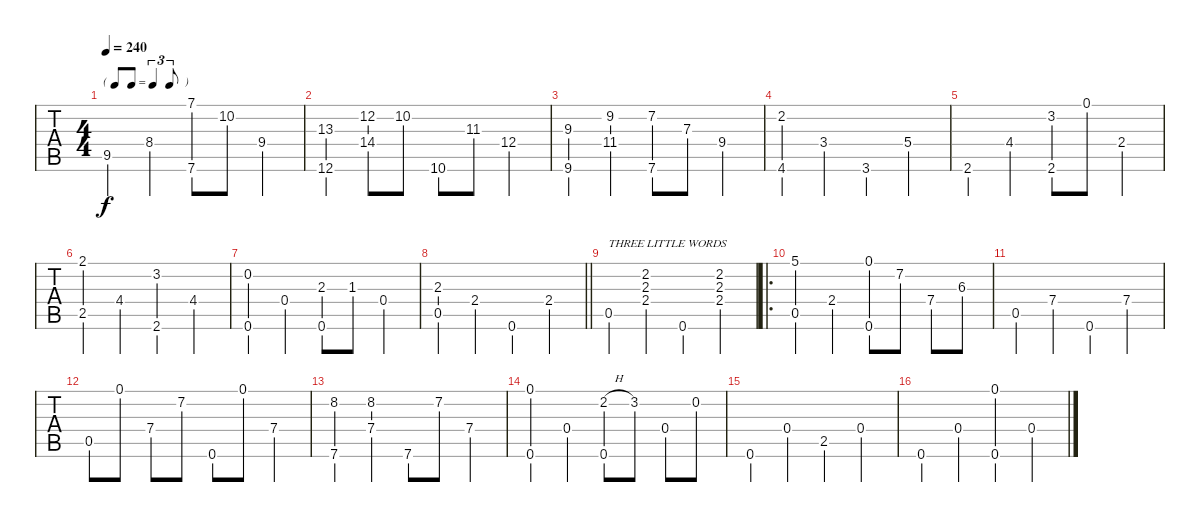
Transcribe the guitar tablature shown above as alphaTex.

\track "" {instrument acousticguitarsteel}
\staff {tabs}
\tuning (E4 B3 G3 D3 A2 E2) {hide}
\ts (4 4)
\tf triplet8th
\tempo 240
\clef g2
\ks c
9.5.4{dy f} 8.4.4 (7.1 7.6).8 10.2.8 9.4.4 |
(13.3 12.6).4 (12.2 14.4).8 10.2.8 10.6.8 11.3.8 12.4.4 |
(9.3 9.6).4 (9.2 11.4).4 (7.2 7.6).8 7.3.8 9.4.4 |
(2.2 4.6).4 3.4.4 3.6.4 5.4.4 |
2.6.4 4.4.4 (3.2 2.6).8 0.1.8 2.4.4 |
(2.1 2.5).4 4.4.4 (3.2 2.6).4 4.4.4 |
(0.2 0.6).4 0.4.4 (2.3 0.6).8 1.3.8 0.4.4 |
\barLineRight lightlight
(2.3 0.5).4 2.4.4 0.6.4 2.4.4 |
0.5.4{txt "THREE LITTLE WORDS"} (2.2 2.3 2.4).4 0.6.4 (2.2 2.3 2.4).4 |
\ro
(5.1 0.5).4 2.4.4 (0.1 0.6).8 7.2.8 7.4.8 6.3.8 |
0.5.4 7.4.4 0.6.4 7.4.4 |
0.5.8 0.1.8 7.4.8 7.2.8 0.6.8 0.1.8 7.4.4 |
(8.2 7.6).4 (8.2 7.4).4 7.6.8 7.2.8 7.4.4 |
(0.1 0.6).4 0.4.4 (2.2{h} 0.6).8 3.2.8 0.4.8 0.2.8 |
0.6.4 0.4.4 2.5.4 0.4.4 |
0.6.4 0.4.4 (0.1 0.6).4 0.4.4
